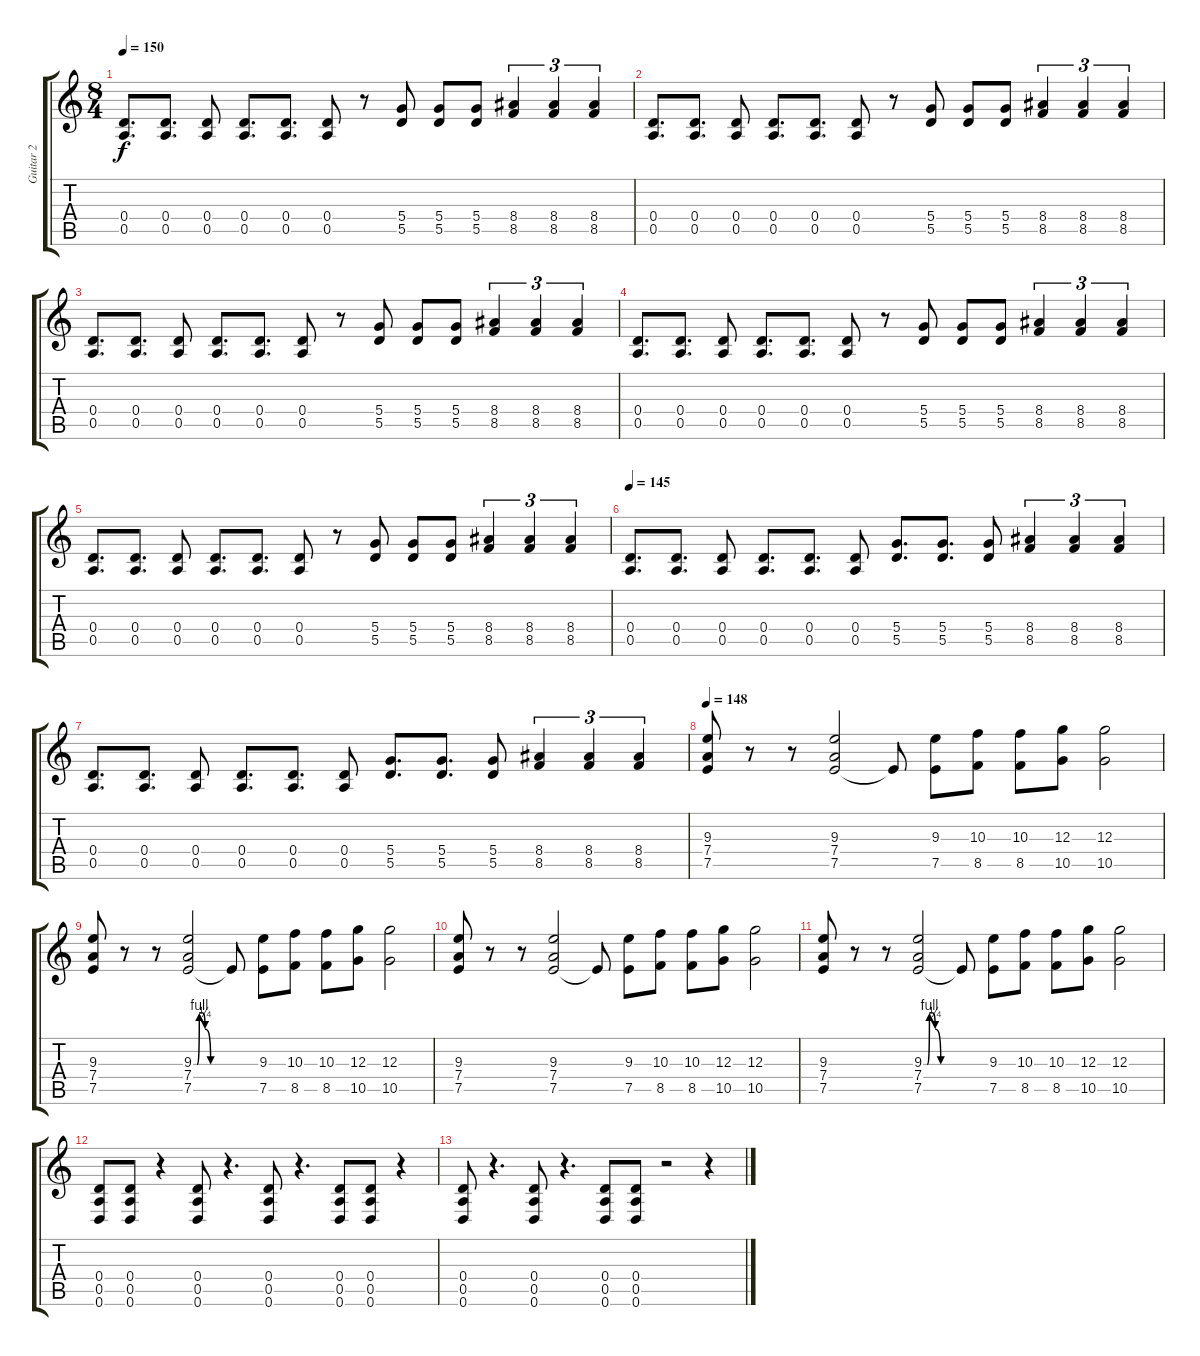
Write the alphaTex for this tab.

\track ("Guitar 2" "Guitar 2") {instrument distortionguitar}
\staff {score tabs}
\tuning (E4 B3 G3 D3 A2 D2) {hide}
\ts (8 4)
\tempo 150
\clef g2
\ks c
(0.4 0.5).8{d dy f} (0.4 0.5).8{d} (0.4 0.5).8 (0.4 0.5).8{d} (0.4 0.5).8{d} (0.4 0.5).8 r.8 (5.4 5.5).8 (5.4 5.5).8 (5.4 5.5).8 (8.4 8.5).4{tu (3 2)} (8.4 8.5).4{tu (3 2)} (8.4 8.5).4{tu (3 2)} |
(0.4 0.5).8{d} (0.4 0.5).8{d} (0.4 0.5).8 (0.4 0.5).8{d} (0.4 0.5).8{d} (0.4 0.5).8 r.8 (5.4 5.5).8 (5.4 5.5).8 (5.4 5.5).8 (8.4 8.5).4{tu (3 2)} (8.4 8.5).4{tu (3 2)} (8.4 8.5).4{tu (3 2)} |
(0.4 0.5).8{d} (0.4 0.5).8{d} (0.4 0.5).8 (0.4 0.5).8{d} (0.4 0.5).8{d} (0.4 0.5).8 r.8 (5.4 5.5).8 (5.4 5.5).8 (5.4 5.5).8 (8.4 8.5).4{tu (3 2)} (8.4 8.5).4{tu (3 2)} (8.4 8.5).4{tu (3 2)} |
(0.4 0.5).8{d} (0.4 0.5).8{d} (0.4 0.5).8 (0.4 0.5).8{d} (0.4 0.5).8{d} (0.4 0.5).8 r.8 (5.4 5.5).8 (5.4 5.5).8 (5.4 5.5).8 (8.4 8.5).4{tu (3 2)} (8.4 8.5).4{tu (3 2)} (8.4 8.5).4{tu (3 2)} |
(0.4 0.5).8{d} (0.4 0.5).8{d} (0.4 0.5).8 (0.4 0.5).8{d} (0.4 0.5).8{d} (0.4 0.5).8 r.8 (5.4 5.5).8 (5.4 5.5).8 (5.4 5.5).8 (8.4 8.5).4{tu (3 2)} (8.4 8.5).4{tu (3 2)} (8.4 8.5).4{tu (3 2)} |
\tempo 145
(0.4 0.5).8{d} (0.4 0.5).8{d} (0.4 0.5).8 (0.4 0.5).8{d} (0.4 0.5).8{d} (0.4 0.5).8 (5.4 5.5).8{d} (5.4 5.5).8{d} (5.4 5.5).8 (8.4 8.5).4{tu (3 2)} (8.4 8.5).4{tu (3 2)} (8.4 8.5).4{tu (3 2)} |
(0.4 0.5).8{d} (0.4 0.5).8{d} (0.4 0.5).8 (0.4 0.5).8{d} (0.4 0.5).8{d} (0.4 0.5).8 (5.4 5.5).8{d} (5.4 5.5).8{d} (5.4 5.5).8 (8.4 8.5).4{tu (3 2)} (8.4 8.5).4{tu (3 2)} (8.4 8.5).4{tu (3 2)} |
\tempo 148
(9.3 7.4 7.5).8 r.8 r.8 (9.3 7.4 7.5).2 7.5{t}.8 (9.3 7.5).8 (10.3 8.5).8 (10.3 8.5).8 (12.3 10.5).8 (12.3 10.5).2 |
(9.3 7.4 7.5).8 r.8 r.8 (9.3{be (custom 0 0 6 0 10 4 15 4 20 1 30 0 45 0 60 0)} 7.4 7.5).2 7.5{t}.8 (9.3 7.5).8 (10.3 8.5).8 (10.3 8.5).8 (12.3 10.5).8 (12.3 10.5).2 |
(9.3 7.4 7.5).8 r.8 r.8 (9.3 7.4 7.5).2 7.5{t}.8 (9.3 7.5).8 (10.3 8.5).8 (10.3 8.5).8 (12.3 10.5).8 (12.3 10.5).2 |
(9.3 7.4 7.5).8 r.8 r.8 (9.3{be (custom 0 0 6 0 10 4 15 4 20 1 30 0 45 0 60 0)} 7.4 7.5).2 7.5{t}.8 (9.3 7.5).8 (10.3 8.5).8 (10.3 8.5).8 (12.3 10.5).8 (12.3 10.5).2 |
(0.4 0.5 0.6).8 (0.4 0.5 0.6).8 r.4 (0.4 0.5 0.6).8 r.4{d} (0.4 0.5 0.6).8 r.4{d} (0.4 0.5 0.6).8 (0.4 0.5 0.6).8 r.4 |
(0.4 0.5 0.6).8 r.4{d} (0.4 0.5 0.6).8 r.4{d} (0.4 0.5 0.6).8 (0.4 0.5 0.6).8 r.2 r.4
